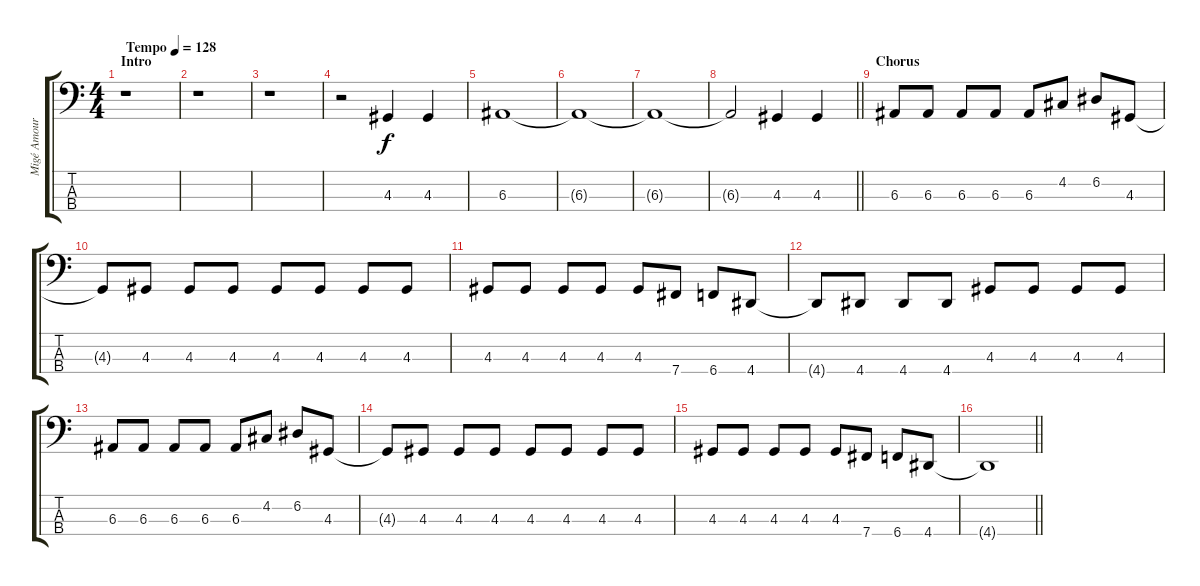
\track ("Migé Amour (Bass)" "Migé Amour") {instrument electricbasspick}
\staff {score tabs}
\tuning (D2 A1 E1 B0) {hide}
\ts (4 4)
\section ("" "Intro")
\tempo (128 "Tempo")
\clef f4
\ks c
r.1{dy f instrument electricbasspick} |
r.1 |
r.1 |
r.2 4.3.4 4.3.4 |
6.3.1 |
6.3{t}.1 |
6.3{t}.1 |
\barLineRight lightlight
6.3{t}.2 4.3.4 4.3.4 |
\section ("" "Chorus")
6.3.8 6.3.8 6.3.8 6.3.8 6.3.8 4.2.8 6.2.8 4.3.8 |
4.3{t}.8 4.3.8 4.3.8 4.3.8 4.3.8 4.3.8 4.3.8 4.3.8 |
4.3.8 4.3.8 4.3.8 4.3.8 4.3.8 7.4.8 6.4.8 4.4.8 |
4.4{t}.8 4.4.8 4.4.8 4.4.8 4.3.8 4.3.8 4.3.8 4.3.8 |
6.3.8 6.3.8 6.3.8 6.3.8 6.3.8 4.2.8 6.2.8 4.3.8 |
4.3{t}.8 4.3.8 4.3.8 4.3.8 4.3.8 4.3.8 4.3.8 4.3.8 |
4.3.8 4.3.8 4.3.8 4.3.8 4.3.8 7.4.8 6.4.8 4.4.8 |
\barLineRight lightlight
4.4{t}.1
